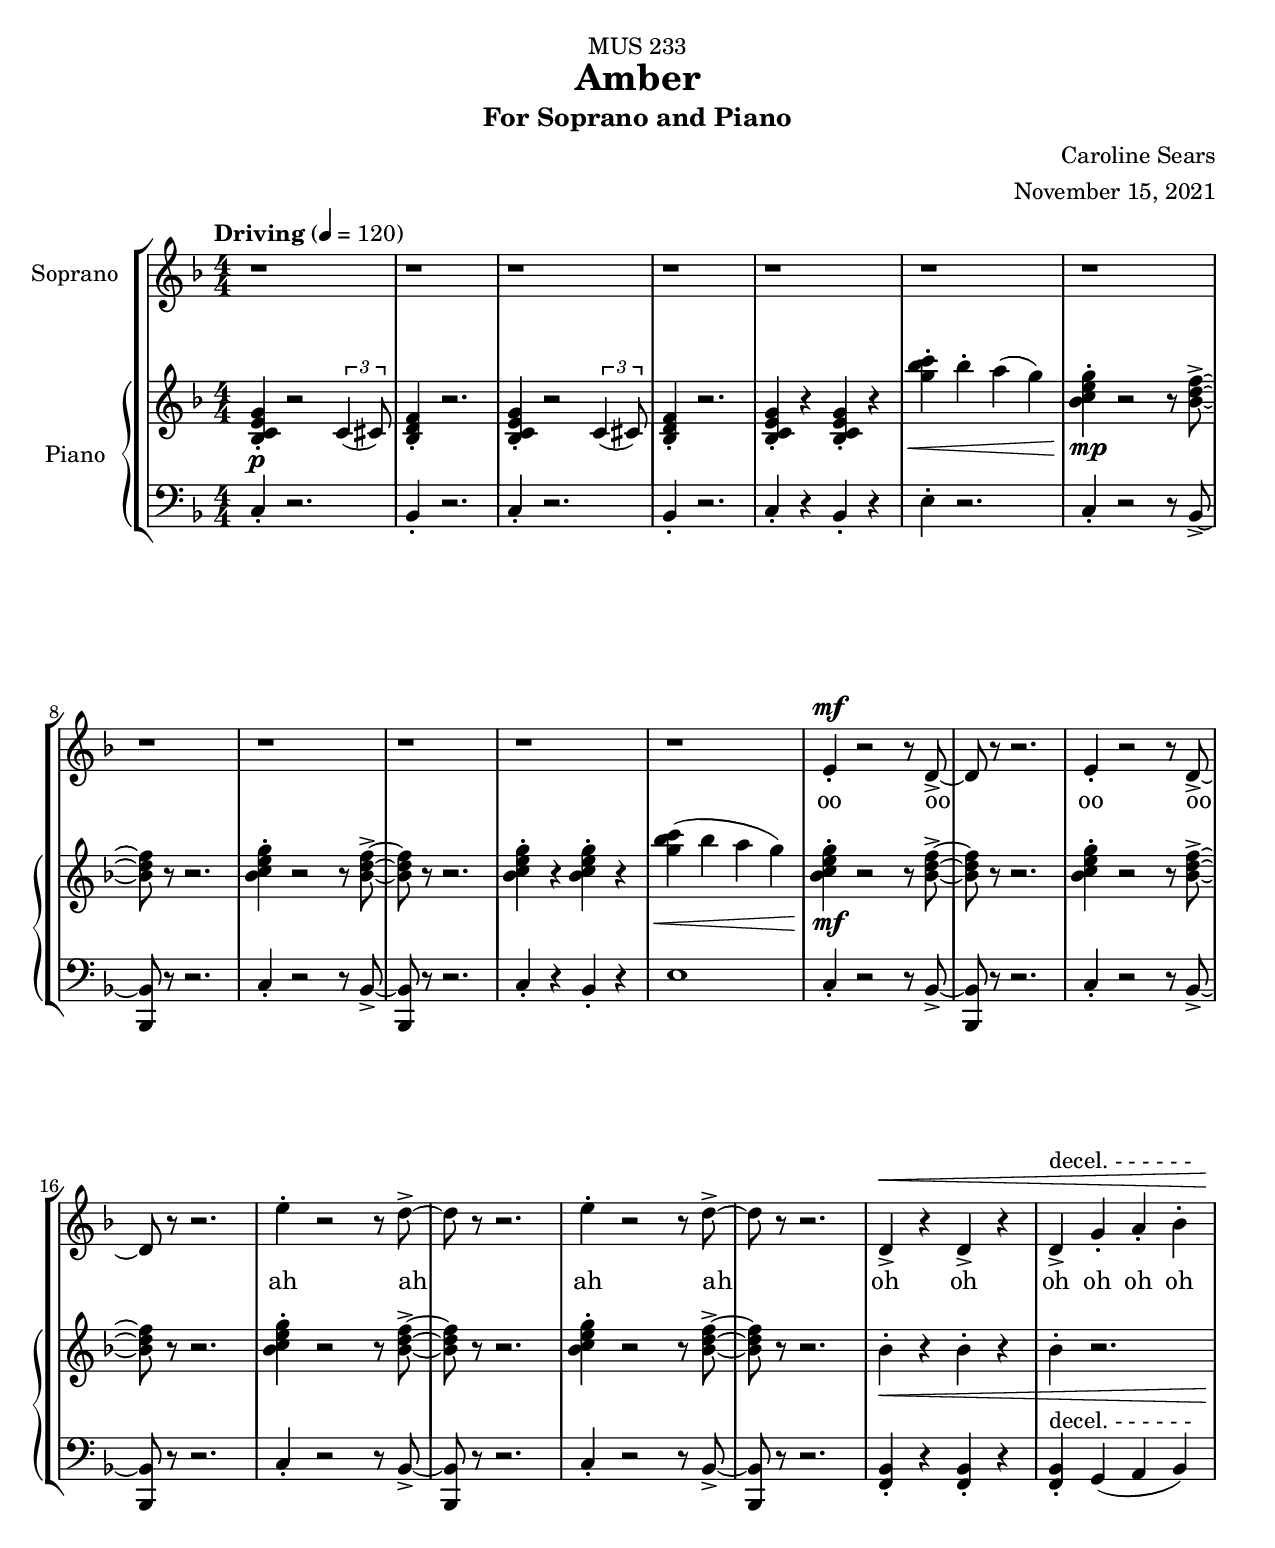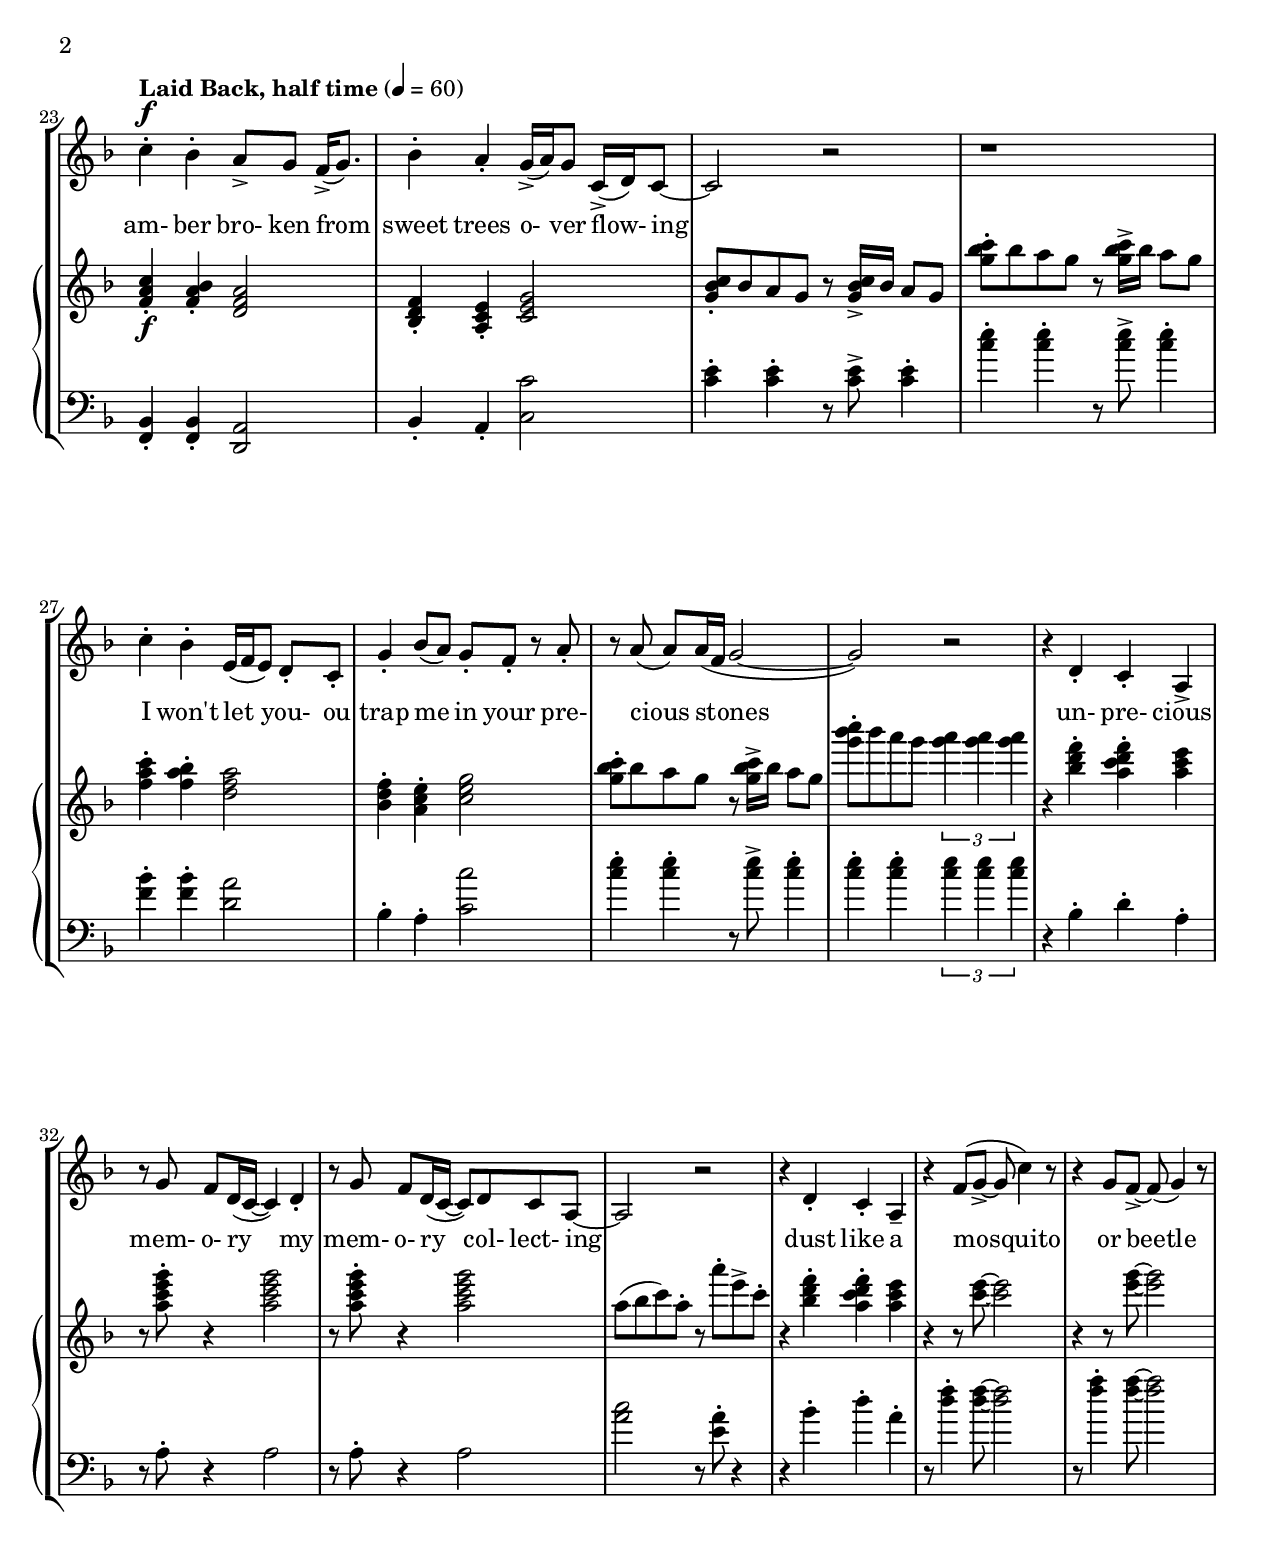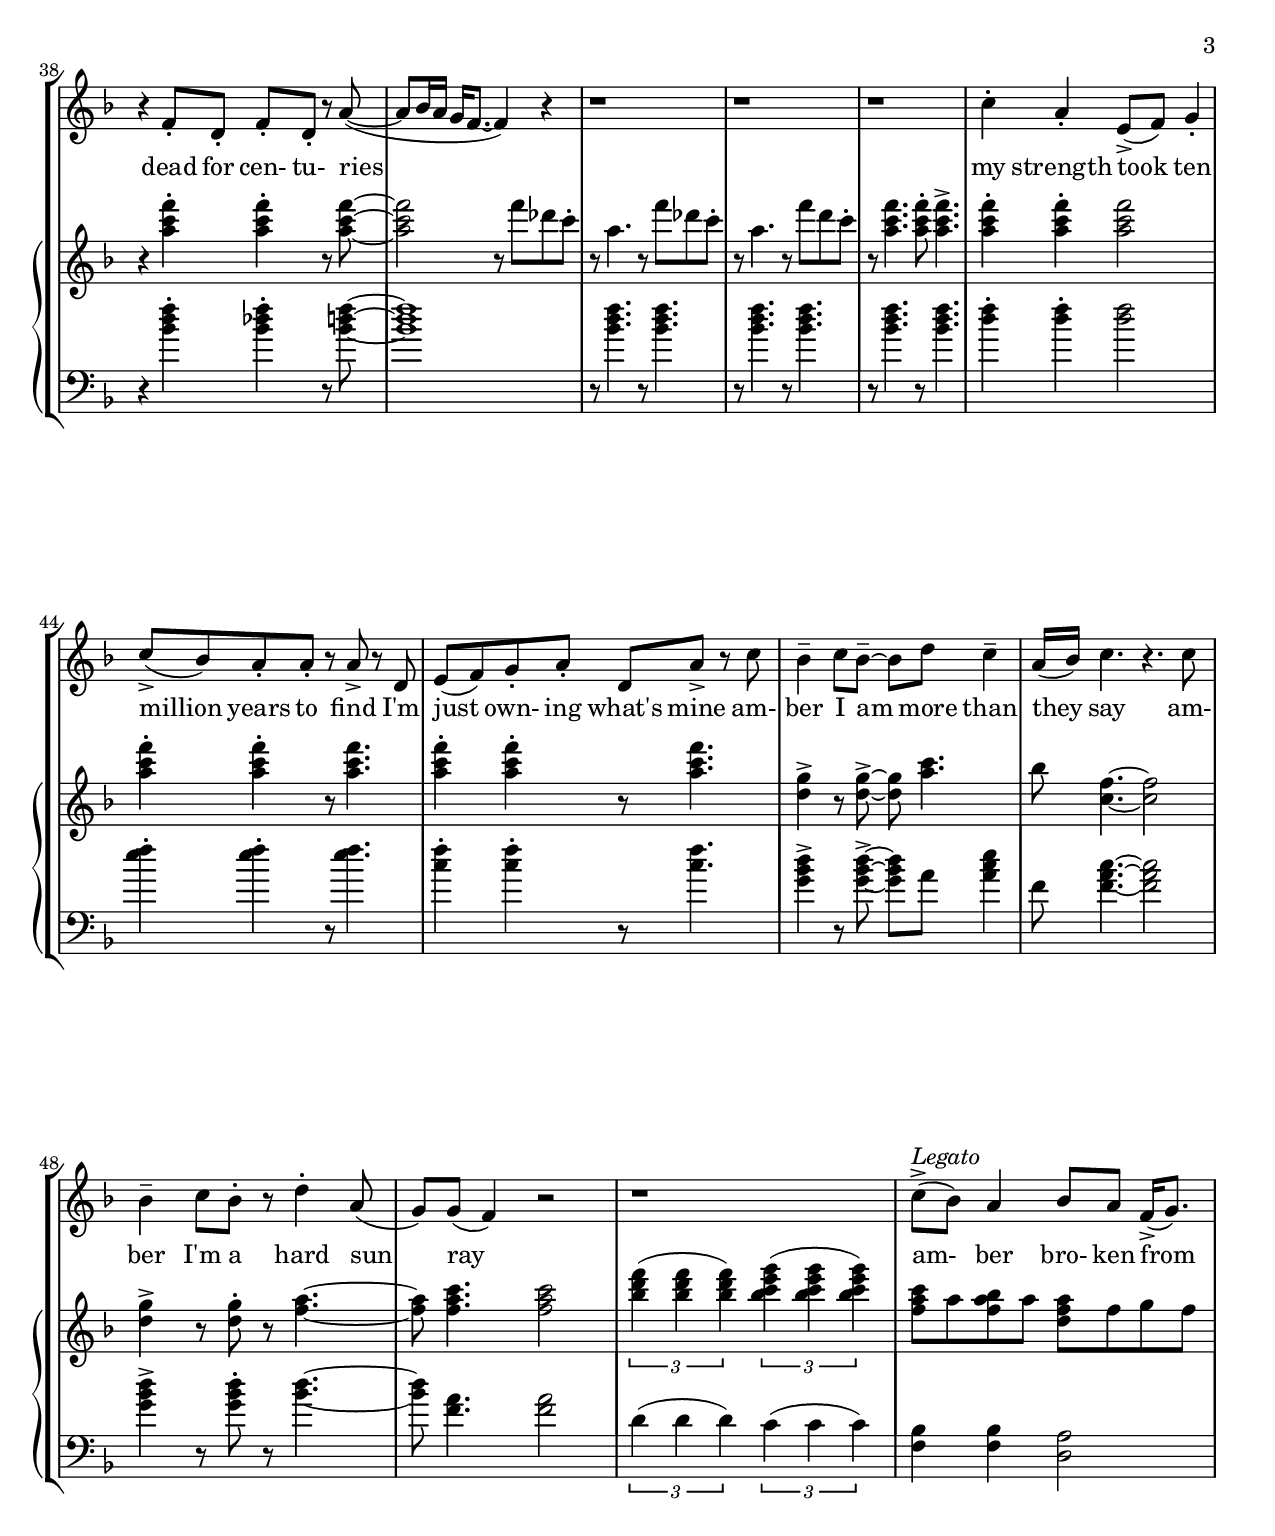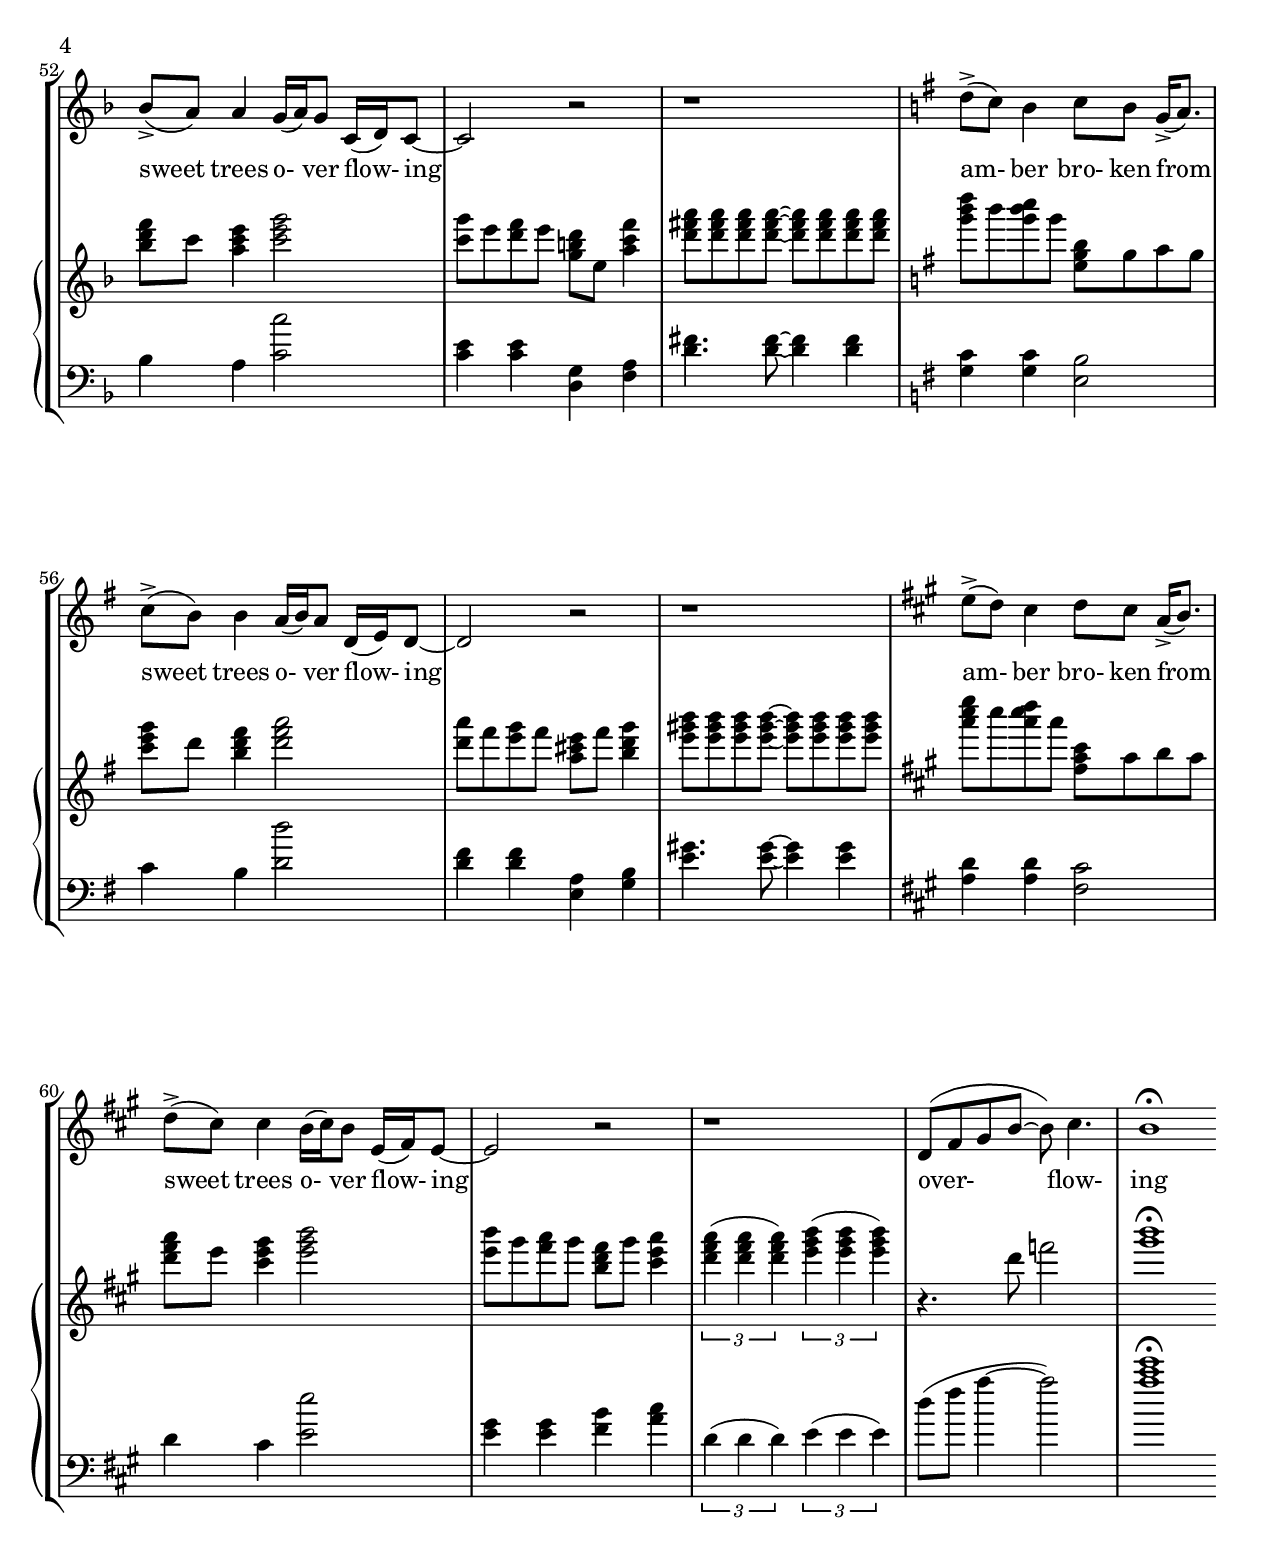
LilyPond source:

%%%%%%%%%%%%%%%%%%%% Header + Paper Dimensions %%%%%%%%%%%%%%%%%%%%
\header {
  title = "Amber"
    subtitle = "For Soprano and Piano"
    dedication = "MUS 233"
    composer = "Caroline Sears"
    arranger = "November 15, 2021"
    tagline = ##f

}
\paper {
  #(set-paper-size "ansi a")
  #(define top-margin (* 0.75 in))
}

%%%%%%%%%%%%%%%%%%%% Musical/Lyrical Content %%%%%%%%%%%%%%%%%%%%%%%%%%

%%%%% VOICE PART %%%%%%%%%%%
theNotes = \relative c'' {
    \set Staff.midiInstrument = "flute"
    \key f \major % C mixolydian
    \numericTimeSignature \time 4/4
    \tempo "Driving" 4 = 120
    \dynamicUp

    %%Intro %%
    r1 | r1 |r1 | r1 | r1 | r1 | r1 | r1 | r1 | r1 | r1 | r1 |
    e,4\staccato\mf r2 r8 d8\accent~ |d8 r8 r2. |e4\staccato r2 r8 d8\accent~ |d8 r8 r2. 
    e'4\staccato r2 r8 d8\accent~ |d8 r8 r2. |e4\staccato r2 r8 d8\accent~ |d8 r8 r2. 
    d,4\accent\< r4 d4\accent r4| d4\accent^\markup{"decel. - - - - - -"}  g4\staccato a4\staccato bes\staccato |


    %% Verse 1 %%

    %bar 23%
    \tempo "Laid Back, half time" 4 = 60
    c4\staccato\!\f bes4\staccato  a8\accent g8 f16\accent (g8.) | bes4\staccato  a\staccato g16\accent (a16) g8 c,16\accent (d16) c8~ |
    c2 r2 | r1 |
    %bar 27%
     c'4\staccato bes4\staccato  e,16 (f16 e8)  d8\staccato c8\staccato | g'4\staccato bes8 (a) g8\staccato f8\staccato r8 a8\staccato |
    r8 a8 (a) a16 (f16 g2~ | g2) r2 |
    %bar 31%
    r4 d4\staccato c4\staccato a\accent |r8 g'8 f d16 (c16~c4) d4\staccato | r8 g8 f d16 (c16~c8) d8 c8 a~ |a2 r2 |
    %bar 35%
    r4 d4\staccato c4\staccato a4\tenuto | r4 f'8 (g8\accent~g8 c4) r8 | r4 g8 f8\accent~f8 (g4) r8 | r4 f8\staccato d\staccato f\staccato d\staccato r8 a'8(~a8 bes16  a16 
    g f8.~f4)  r4|
    %bar40
     r1 |r1| r1 |
     %bar 43
    c'4\staccato a\staccato e8\accent (f8) g4\staccato | c8\accent (bes) a8\staccato a8\staccato r8 a\accent r8 d,8 |
    e8 (f) g8\staccato a8\staccato  d,8 a'8\accent r8 c8| bes4\tenuto c8 bes8\tenuto~bes8 d8 c4\tenuto| a16 (bes) c4. r4. c8|
    %bar 48
    bes4\tenuto c8 bes8\staccato r8 d4\staccato a8 (g8) g8 (f4) r2 | r1 |
    %bar 50
    c'8\accent^\markup{\italic{"Legato"}} (bes8)  a4 bes8 a8 f16\accent (g8.) | bes8\accent (a8) a4 g16 (a16) g8 c,16 (d16) c8~ |
    c2 r2 | r1 |
    %bar 54
    \key g \major
    d'8\accent (c8)  b4 c8 b8 g16\accent (a8.) | c8\accent (b8) b4 a16 (b16) a8 d,16 (e16) d8~ |
    d2 r2 | r1 |
    \key a \major
    %bar 58
    e'8\accent (d8)  cis4 d8 cis8 a16\accent (b8.) | d8\accent (cis8) cis4 b16 (cis16) b8 e,16 (fis16) e8~ |
    e2 r2 | r1 |
    %bar 62
    d8 (fis gis b~b8) cis4.|b1\fermata \bar ".|"


    
  }

theWords =  \lyricmode {
      %% Intro %%%
      oo oo oo oo
      ah ah ah ah
      oh oh oh oh oh oh
      %% Verse 1%%%
      am- ber bro- ken from
      sweet trees o- ver flow- ing
      I won't let you- _ou  trap me
      in your pre- cious stones_
      un- pre- cious mem- o- ry my
      mem- o- ry col- lect- ing
      dust like a mosquito or beetle
      dead for cen- tu- ries
      my strength took ten million
      years to find
      I'm just own- ing what's mine
      am- ber I am more than they say
      am- ber I'm a hard sun ray 

      am- ber bro- ken from
      sweet trees o- ver flow- ing

      am- ber bro- ken from
      sweet trees o- ver flow- ing

      am- ber bro- ken from
      sweet trees o- ver flow- ing

      over- flow- ing



  }

%%%%%% PIANO PART %%%%%%%%%%
righthand =\relative c' {
    \key f \major
    \numericTimeSignature \time 4/4

    %%%%%%%% INTRO %%%%%%%%
    \tempo "Driving" 4 = 120
    <bes c e g>4\staccato\p r2 \tuplet 3/2 {c4 (cis8)} | <bes d f>4\staccato r2.|
    <bes c e g>4\staccato r2 \tuplet 3/2 {c4 (cis8)} | <bes d f>4\staccato r2.|
    <bes c e g>4\staccato r4 <bes c e g>4\staccato r4|
    <g'' bes c>4\staccato\< bes\staccato a (g) |
    <bes, c e g>4\staccato\!\mp r2 r8 <bes d f>8\accent~|<bes d f>8 r8 r2. |
    <bes c e g>4\staccato r2 r8 <bes d f>8\accent~|<bes d f>8 r8 r2. |
    <bes c e g>4\staccato r4 <bes c e g>4\staccato r4|
    <g' bes c>4\< (bes a g) |
    <bes, c e g>4\!\mf\staccato r2 r8 <bes d f>8\accent~|<bes d f>8 r8 r2. |
    <bes c e g>4\staccato r2 r8 <bes d f>8\accent~|<bes d f>8 r8 r2. |
    <bes c e g>4\staccato r2 r8 <bes d f>8\accent~|<bes d f>8 r8 r2. |
    <bes c e g>4\staccato r2 r8 <bes d f>8\accent~|<bes d f>8 r8 r2. |
    bes4\staccato\< r4 bes4\staccato r4 | bes4\staccato r2. | 
    

    
    %%%% VERSE 1 %%%%%%%%
    \tempo "Laid Back, half time" 4 = 60

    %bar 23%
    <f a c>4\staccato\!\f <f a bes>\staccato <d f a>2 | <bes d f>4\staccato <a c e>4\staccato  <c e g>2 |
    <g' bes c>8\staccato  bes  a g r8 <g bes c>16\accent bes16 a8 g |<g' bes c>8\staccato  bes  a g r8 <g bes c>16\accent bes16 a8 g |
    %bar 27%
    <f a c>4\staccato <f a bes>\staccato <d f a>2 | <bes d f>4\staccato <a c e>4\staccato  <c e g>2 |
    <g' bes c>8\staccato  bes  a g r8 <g bes c>16\accent bes16 a8 g | <g' bes c>8\staccato  bes  a g \tuplet 3/2 {<g a>4 <g a>4 <g a>4 } |
    %bar 31%
    r4 <bes, d f>4\staccato <a c d f>4\staccato <a c e> | r8 <a c e g>\staccato r4 <a c e g>2 |  r8 <a c e g>\staccato r4 <a c e g>2 | 
    %bar 34%
    a8 (bes c) a\staccato r8 a'\staccato e\accent c\staccato |r4 <bes d f>4\staccato <a c d f>4\staccato <a c e> |
    r4 r8 <c e>8~<c e>2 | r4 r8 <e g>8~<e g>2 | r4 <a, c f>4\staccato <a c f>4\staccato r8 <a c f>8~| <a c f>2 r8 f'8 des c\staccato|
    %bar 40
    r8 a4. r8 f'8 des c\staccato | r8 a4. r8 f'8 d c\staccato | r8 <a c f>4. <a c f>8\staccato <a c f>4.\accent  |
    <a c f>4\staccato <a c f>4\staccato <a c f>2 |<a c f>4\staccato <a c f>4\staccato r8<a c f>4.| 
    %bar45
    <a c f>4\staccato <a c f>4\staccato r8<a c f>4.| <g d>4\accent r8 <g d>\accent~<g d>8 <a c>4. |
    bes8 <f c>4.~<f c>2 |<g d>4\accent r8 <g d>\staccato r8 <f a>4.~| <f a>8 <f a c>4. <f a c>2 |
    %bar 50
    \tuplet 3/2 {<bes d f>4 (<bes d f>4 <bes d f>4)} \tuplet 3/2 { <bes c e g>4 (<bes c e g>4 <bes c e g>4)} |
    %bar 51
    <f a c>8 a8 <f a bes>8 a8 <d, f a>8 f8 g8 f | <bes d f>8 c8 <a c e>4 <c e g>2 |
    <c g'>8 e8 <d f>8 e8 <g, b d > e8 <a c f>4 | <d fis a>8 <d fis a>8 <d fis a>8 <d fis a>8~<d fis a>8 <d fis a>8 <d fis a>8 <d fis a>8 |
    %bar 55
    \key g \major
    <g b d>8 b8 <g b c>8 g8 <e, g b>8 g8 a8 g | <c e g>8 d8 <b d fis>4 <d fis a>2 |
    <d a'>8 fis8 <e g>8 fis8 <a, cis e > fis'8 <b, d g>4 | <e gis b>8 <e gis b>8 <e gis b>8 <e gis b>8~<e gis b>8<e gis b>8 <e gis b>8 <e gis b>8|

    \key a \major 
    <a cis e>8 cis8 <a cis d>8 a8 <fis, a cis>8 a8 b8 a | <d fis a>8 e8 <cis e gis>4 <e gis b>2 |
    <e b'>8 gis8 <fis a>8 gis8 <b, d fis > gis'8 <cis, e a>4 |\tuplet 3/2 {<d fis a>4 (<d fis a>4 <d fis a>4)} \tuplet 3/2 { <e gis b>4 (<e gis b>4 <e gis b>4)} |
    r4. d8 f2 | <gis b>1\fermata \bar ".|"
    



  }

lefthand = \relative c {
    \key f \major
    \numericTimeSignature \time 4/4
    \clef "bass"

    %%%%%%%% INTRO %%%%%%%%
    \tempo "Driving" 4 = 120
    c4\staccato r2.|bes4\staccato r2. |
    c4\staccato r2.|bes4\staccato r2. |
    c4\staccato r4 bes4\staccato r4|
    e4\staccato r2.|
    c4\staccato r2 r8 bes8~\accent|<bes bes,>8 r8 r2. |
    c4\staccato r2 r8 bes8~\accent|<bes bes,>8 r8 r2. |
    c4\staccato r4 bes4\staccato r4|
    e1|
    c4\staccato r2 r8 bes8~\accent|<bes bes,>8 r8 r2. |
    c4\staccato r2 r8 bes8~\accent|<bes bes,>8 r8 r2. |
    c4\staccato r2 r8 bes8~\accent|<bes bes,>8 r8 r2. |
    c4\staccato r2 r8 bes8~\accent|<bes bes,>8 r8 r2. |
    <bes f>4\staccato r4 <bes f>4\staccato r4 |
    <bes f>4\staccato^\markup{"decel. - - - - - -"} g4 (a bes) |

    %%%%% VERSE 1 %%%%%%%%%%
    \tempo "Laid Back, half time" 4 = 60

    %bar 23%
    <f bes>4\staccato <f bes>4\staccato <d a'>2 | bes'4\staccato a4\staccato <c c'>2| 
    <c' e>4\staccato <c e>\staccato r8 <c e>\accent <c e>4\staccato  |
    <c' e>4\staccato <c e>\staccato r8 <c e>\accent <c e>4\staccato |
     %bar 27%
     <f, bes>4\staccato <f bes>4\staccato <d a'>2 | bes4\staccato a4\staccato <c c'>2|
     <c' e>4\staccato <c e>\staccato r8 <c e>\accent <c e>4\staccato  |
     <c e>4\staccato <c e>\staccato \tuplet 3/2 {<c e>4 <c e>4 <c e>4}  |
     %bar 31%
      r4 bes,4\staccato d\staccato a\staccato | r8 a8\staccato r4 a2 |r8 a8\staccato r4 a2 |
      %bar 34%
      <a' c>\2 r8 <a e>8\staccato r4 | r4 bes4\staccato d\staccato a\staccato |
      r8 <d f>4\staccato <d f>8~ <d f>2 | r8 <f a>4\staccato <f a>8~<f a>2 |
      %bar 38
      r4 <bes, d f>4\staccato <bes des f>4\staccato r8 <bes d f>8~|
      <bes d f>1 | r8 <bes d f>4. r8 <bes d f>4. |  r8 <bes d f>4. r8 <bes d f>4. |r8 <bes d f>4. r8 <bes d f>4. |
      %bar 43
      <d f>4\staccato <d f>\staccato <d f>2 | <e f>4\staccato <e f>\staccato r8 <e f>4.|
      <c f>4\staccato <c f>4\staccato r8 <c f>4. |
      %bar 46
      <g bes d>4\accent r8 <g bes d>8\accent~<g bes d>8 a8 <a c e>4 | f8 <f a c>4.~<f a c>2 | <g bes d>4\accent r8 <g bes d>8\staccato r8 <bes d >4.~|
      <bes d >8 <f a>4. <f a>2 |
      %bar 50
      \tuplet 3/2 {d4 (d d)} \tuplet 3/2 {c4 (c4 c)} |
      %bar 51
      <f, bes>4  < f bes>4 <d a' >2 | bes'4 a4 <c c'>2 |
      <c e>4 <c e>4 <g d>4 <a f>4| <d fis>4. <d fis>8~<d fis>4 <d fis> |
      %bar 55
      \key g \major
      <g, c>4  < g c>4 <e b' >2 | c'4 b4 <d d'>2 |
      <d fis>4 <d fis>4 <a e>4 <b g>4| <e gis>4. <e gis>8~<e gis>4 <e gis> |
      %bar 59
      \key a \major
      <a, d>4  < a d>4 <fis cis' >2 | d'4 cis4 <e e'>2 |
      <e gis>4 <e gis>4 <fis b>4 <a cis>4|\tuplet 3/2 {d,4 (d d)} \tuplet 3/2 {e4 (e4 e)}  |
      d'8 ( fis a4~a2 ) | <a cis e>1\fermata \bar ".|"
    
  }

%%%%%%%%%%%%%%%%%%%%%%% Score Setup %%%%%%%%%%%%%%%%%%%%%%%%%%%%%%%%%%%
\score {
\new StaffGroup <<
  \new Staff \with {instrumentName = "Soprano" 
    %shortInstrumentName = #"Sop. "
    }
  \new Voice = vocals \theNotes
  \new Lyrics \lyricsto vocals \theWords
  

  \new PianoStaff \with { instrumentName = "Piano" 
    %shortInstrumentName = #"Pno. "
    }
  <<
    \new Staff = "upper" \righthand
    \new Staff = "lower" \lefthand
  >>
>>

  \layout {}
  \midi {}
}